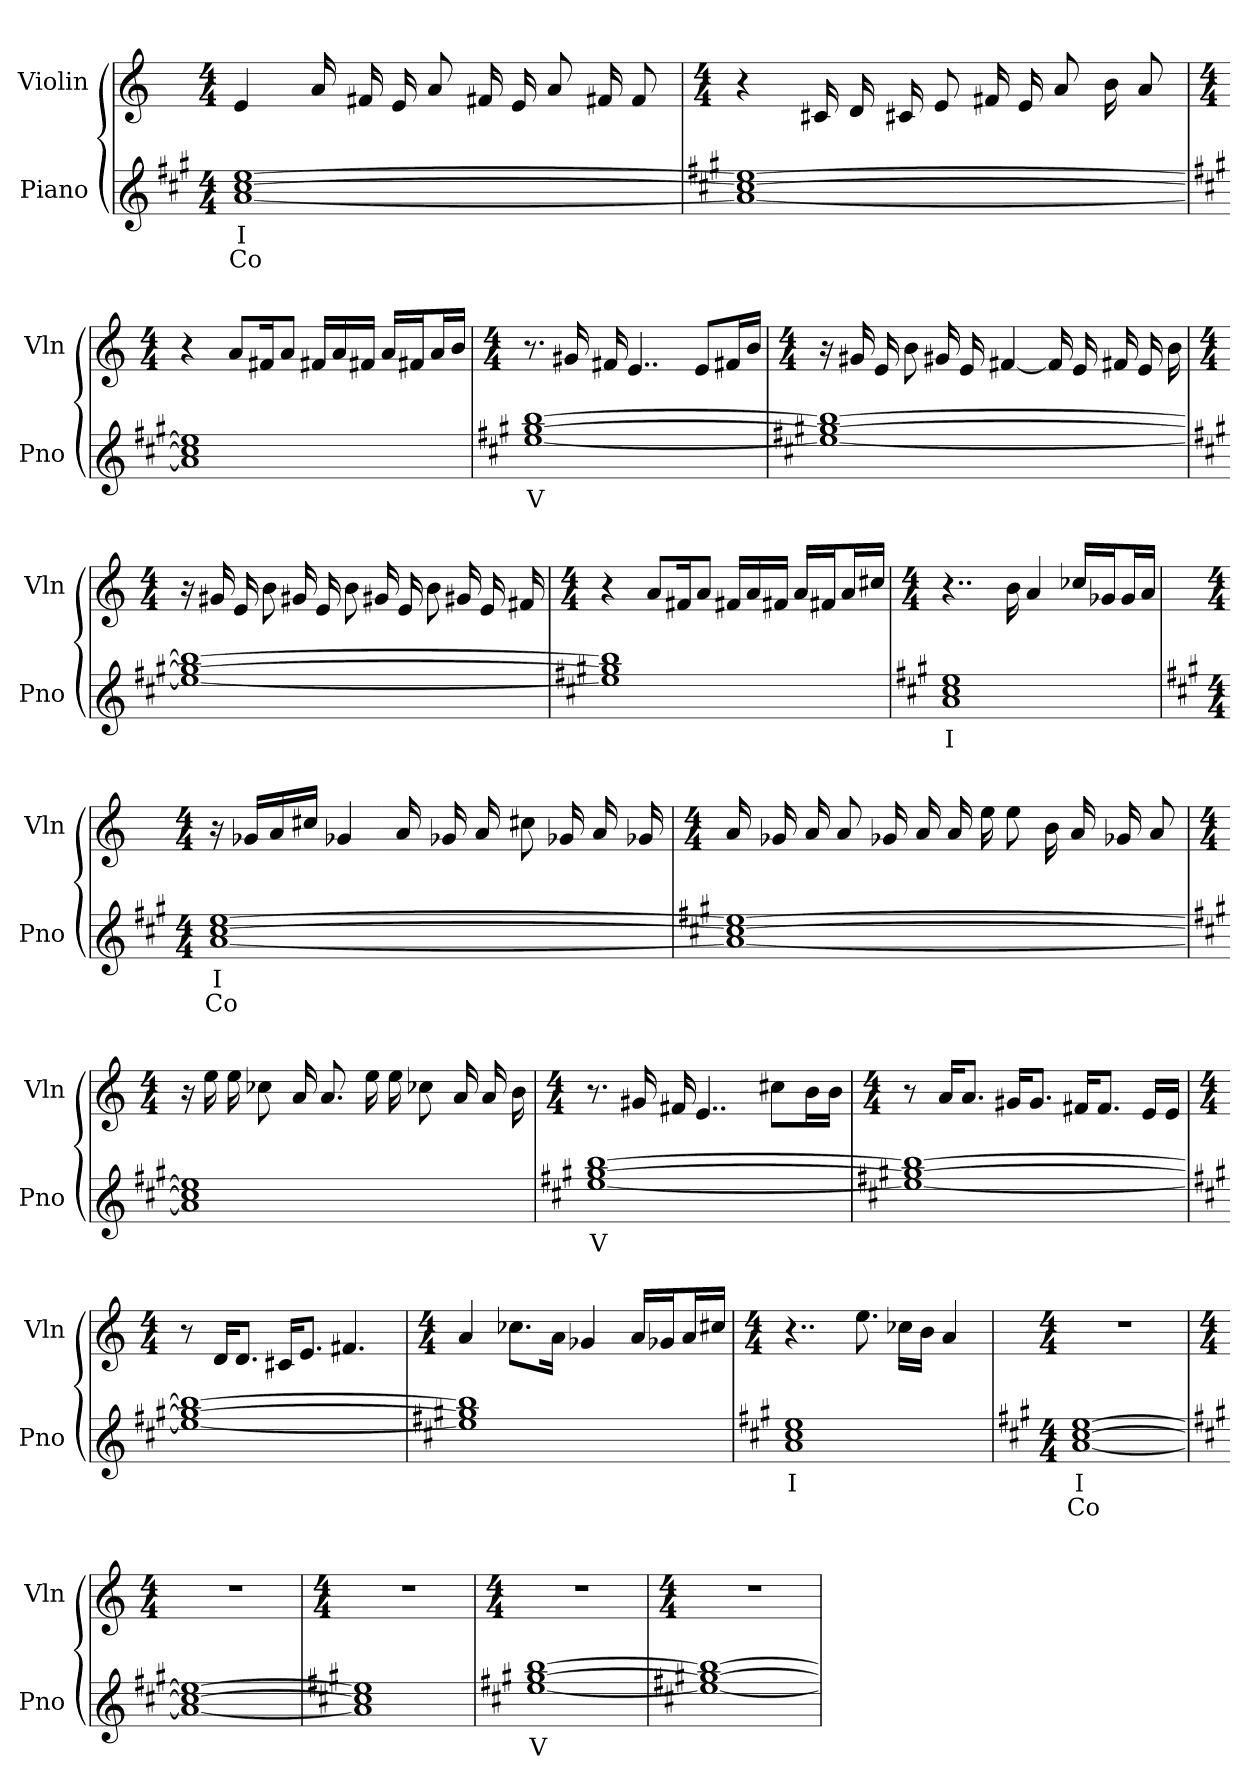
**kern	**text	**text	**kern
*part2	*part2	*part2	*part1
*staff2	*staff2	*staff2	*staff1
*I"Piano	*	*	*I"Violin
*I'Pno	*	*	*I'Vln
*k[f#c#g#]	*	*	*
*A:	*	*	*
*M4/4	*	*	*M4/4
=	=	=	=
[1a [1cc# [1ee	I	Co	4e
.	.	.	16aLL
.	.	.	16f#XJ
.	.	.	16eL
.	.	.	8aJ
.	.	.	16f#XLL
.	.	.	16e
.	.	.	8aJ
.	.	.	16f#XKL
.	.	.	8f#J
=	=	=	=
*k[f#c#g#]	*	*	*
*A:	*	*	*
*	*	*	*M4/4
1a_ 1cc#_ 1ee_	.	.	4r
.	.	.	16c#XLL
.	.	.	16dJ
.	.	.	16c#XL
.	.	.	8eJ
.	.	.	16f#XLL
.	.	.	16e
.	.	.	8aJ
.	.	.	16bKL
.	.	.	8aJ
=	=	=	=
*k[f#c#g#]	*	*	*
*A:	*	*	*
*	*	*	*M4/4
1a] 1cc#] 1ee]	.	.	4r
.	.	.	8aL
.	.	.	16f#XK
.	.	.	8aJ
.	.	.	16f#XLL
.	.	.	16a
.	.	.	16f#XJJ
.	.	.	16aLL
.	.	.	16f#XJ
.	.	.	16aL
.	.	.	16bJJ
=	=	=	=
*k[f#c#g#]	*	*	*
*A:	*	*	*
*	*	*	*M4/4
[1ee [1gg# [1bb	V	.	8.r
.	.	.	16g#X
.	.	.	16f#X
.	.	.	4..e
.	.	.	8eL
.	.	.	16f#XL
.	.	.	16bJJ
=	=	=	=
*k[f#c#g#]	*	*	*
*A:	*	*	*
*	*	*	*M4/4
1ee_ 1gg#_ 1bb_	.	.	16r
.	.	.	16g#XLL
.	.	.	16e
.	.	.	8bJ
.	.	.	16g#XLL
.	.	.	16eJJ
.	.	.	[4f#X
.	.	.	16f#]
.	.	.	16eLL
.	.	.	16f#XJ
.	.	.	16eL
.	.	.	16bJJ
=	=	=	=
*k[f#c#g#]	*	*	*
*A:	*	*	*
*	*	*	*M4/4
1ee_ 1gg#_ 1bb_	.	.	16r
.	.	.	16g#XLL
.	.	.	16e
.	.	.	8bJ
.	.	.	16g#XLL
.	.	.	16e
.	.	.	8bJ
.	.	.	16g#XLL
.	.	.	16e
.	.	.	8bJ
.	.	.	16g#XLL
.	.	.	16e
.	.	.	16f#XJJ
=	=	=	=
*k[f#c#g#]	*	*	*
*A:	*	*	*
*	*	*	*M4/4
1ee] 1gg#] 1bb]	.	.	4r
.	.	.	8aL
.	.	.	16f#XK
.	.	.	8aJ
.	.	.	16f#XLL
.	.	.	16a
.	.	.	16f#XJJ
.	.	.	16aLL
.	.	.	16f#XJ
.	.	.	16aL
.	.	.	16cc#XJJ
=	=	=	=
*k[f#c#g#]	*	*	*
*A:	*	*	*
*	*	*	*M4/4
1a 1cc# 1ee	I	.	4..r
.	.	.	16b
.	.	.	4a
.	.	.	16cc-XLL
.	.	.	16g-XJ
.	.	.	16g-L
.	.	.	16aJJ
=	=	=	=
*k[f#c#g#]	*	*	*
*A:	*	*	*
*M4/4	*	*	*M4/4
[1a [1cc# [1ee	I	Co	16r
.	.	.	16g-XLL
.	.	.	16a
.	.	.	16cc#XJJ
.	.	.	4g-X
.	.	.	16aLL
.	.	.	16g-XJ
.	.	.	16aL
.	.	.	8cc#XJ
.	.	.	16g-XLL
.	.	.	16a
.	.	.	16g-XJJ
=	=	=	=
*k[f#c#g#]	*	*	*
*A:	*	*	*
*	*	*	*M4/4
1a_ 1cc#_ 1ee_	.	.	16aLL
.	.	.	16g-XJ
.	.	.	16aL
.	.	.	8aJ
.	.	.	16g-XLL
.	.	.	16a
.	.	.	16aJJ
.	.	.	16eeLL
.	.	.	8ee
.	.	.	16bJk
.	.	.	16aLL
.	.	.	16g-XJ
.	.	.	8aJ
=	=	=	=
*k[f#c#g#]	*	*	*
*A:	*	*	*
*	*	*	*M4/4
1a] 1cc#] 1ee]	.	.	16r
.	.	.	16eeLL
.	.	.	16ee
.	.	.	8cc-XJ
.	.	.	16aKL
.	.	.	8.aJ
.	.	.	16eeLL
.	.	.	16ee
.	.	.	8cc-XJ
.	.	.	16aLL
.	.	.	16a
.	.	.	16bJJ
=	=	=	=
*k[f#c#g#]	*	*	*
*A:	*	*	*
*	*	*	*M4/4
[1ee [1gg# [1bb	V	.	8.r
.	.	.	16g#X
.	.	.	16f#X
.	.	.	4..e
.	.	.	8cc#XL
.	.	.	16bL
.	.	.	16bJJ
=	=	=	=
*k[f#c#g#]	*	*	*
*A:	*	*	*
*	*	*	*M4/4
1ee_ 1gg#_ 1bb_	.	.	8r
.	.	.	16aKL
.	.	.	8.aJ
.	.	.	16g#XKL
.	.	.	8.g#J
.	.	.	16f#XKL
.	.	.	8.f#J
.	.	.	16eLL
.	.	.	16eJJ
=	=	=	=
*k[f#c#g#]	*	*	*
*A:	*	*	*
*	*	*	*M4/4
1ee_ 1gg#_ 1bb_	.	.	8r
.	.	.	16dKL
.	.	.	8.dJ
.	.	.	16c#XKL
.	.	.	8.eJ
.	.	.	4.f#X
=	=	=	=
*k[f#c#g#]	*	*	*
*A:	*	*	*
*	*	*	*M4/4
1ee] 1gg#] 1bb]	.	.	4a
.	.	.	8.cc-XL
.	.	.	16aJk
.	.	.	4g-X
.	.	.	16aLL
.	.	.	16g-XJ
.	.	.	16aL
.	.	.	16cc#XJJ
=	=	=	=
*k[f#c#g#]	*	*	*
*A:	*	*	*
*	*	*	*M4/4
1a 1cc# 1ee	I	.	4..r
.	.	.	8.ee
.	.	.	16cc-XLL
.	.	.	16bJJ
.	.	.	4a
=	=	=	=
*k[f#c#g#]	*	*	*
*A:	*	*	*
*M4/4	*	*	*M4/4
[1a [1cc# [1ee	I	Co	1r
=	=	=	=
*k[f#c#g#]	*	*	*
*A:	*	*	*
*	*	*	*M4/4
1a_ 1cc#_ 1ee_	.	.	1r
=	=	=	=
*k[f#c#g#]	*	*	*
*A:	*	*	*
*	*	*	*M4/4
1a] 1cc#] 1ee]	.	.	1r
=	=	=	=
*k[f#c#g#]	*	*	*
*A:	*	*	*
*	*	*	*M4/4
[1ee [1gg# [1bb	V	.	1r
=	=	=	=
*k[f#c#g#]	*	*	*
*A:	*	*	*
*	*	*	*M4/4
1ee_ 1gg#_ 1bb_	.	.	1r
=	=	=	=
*-	*-	*-	*-
